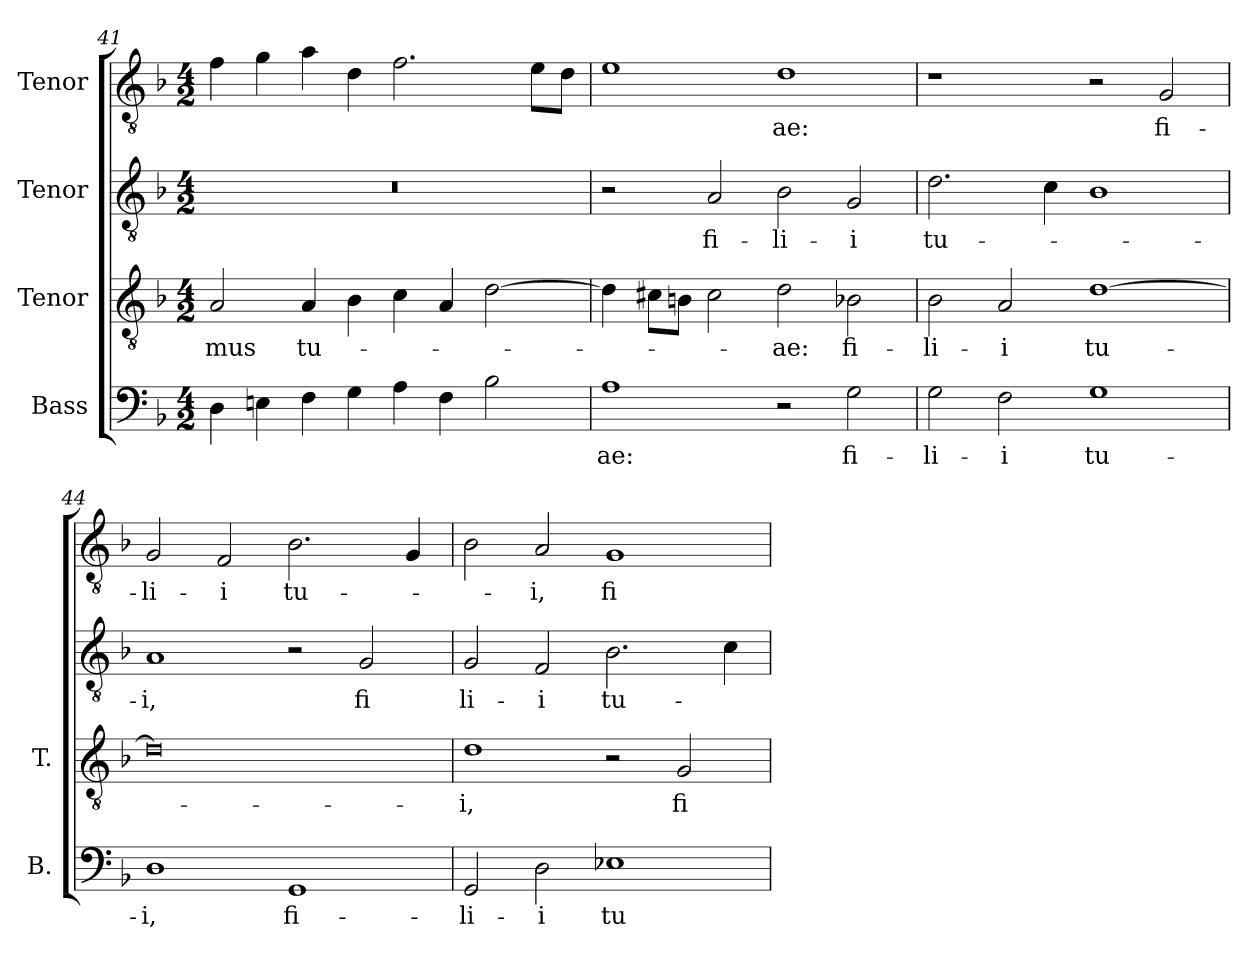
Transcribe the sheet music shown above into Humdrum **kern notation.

**kern	**text	**kern	**text	**kern	**text	**kern	**text
*part4	*part4	*part3	*part3	*part2	*part2	*part1	*part1
*staff4	*staff4	*staff3	*staff3	*staff2	*staff2	*staff1	*staff1
*I"Bass	*	*I"Tenor	*	*I"Tenor	*	*I"Tenor	*
*I'B.	*	*I'T.	*	*	*	*	*
*clefF4	*	*clefGv2	*	*clefGv2	*	*clefGv2	*
*	*	*ITrd7c12	*	*ITrd7c12	*	*ITrd7c12	*
*k[b-]	*	*k[b-]	*	*k[b-]	*	*k[b-]	*
*F:	*	*F:	*	*F:	*	*F:	*
*M4/2	*	*M4/2	*	*M4/2	*	*M4/2	*
=41	=41	=41	=41	=41	=41	=41	=41
!	!	!	!LO:LY:b:color=#000000	!LO:N:vis=1	!	!	!
4Di\	.	2AAi/	-mus	0r	.	4Fi\	.
4Eni\	.	.	.	.	.	4Gi\	.
!	!	!	!LO:LY:b:color=#000000	!	!	!	!
4Fi\	.	4AAi/	tu-	.	.	4Ai\	.
4Gi\	.	4BB-i\	.	.	.	4Di\	.
4Ai\	.	4Ci\	.	.	.	2.Fi\	.
4Fi\	.	4AAi/	.	.	.	.	.
2B-i\	.	[2Di\	.	.	.	.	.
.	.	.	.	.	.	8Ei\L	.
.	.	.	.	.	.	8Di\J	.
=42	=42	=42	=42	=42	=42	=42	=42
!	!LO:LY:b:color=#000000	!	!	!	!	!	!
1Ai	-ae:	4Di\]	.	2r	.	1Ei	.
.	.	8C#Xi\L	.	.	.	.	.
.	.	8BBni\J	.	.	.	.	.
!	!	!	!	!	!LO:LY:b:color=#000000	!	!
.	.	2C#i\	.	2AAi/	fi-	.	.
!	!	!	!LO:LY:b:color=#000000	!	!	!	!
!	!	!	!	!	!LO:LY:b:color=#000000	!	!
!	!	!	!	!	!	!	!LO:LY:b:color=#000000
2r	.	2Di\	-ae:	2BB-i\	-li-	1Di	-ae:
!	!LO:LY:b:color=#000000	!	!	!	!	!	!
!	!	!	!LO:LY:b:color=#000000	!	!	!	!
!	!	!	!	!	!LO:LY:b:color=#000000	!	!
2Gi\	fi-	2BB-Xi\	fi-	2GGi/	-i	.	.
=43	=43	=43	=43	=43	=43	=43	=43
!	!LO:LY:b:color=#000000	!	!	!	!	!	!
!	!	!	!LO:LY:b:color=#000000	!	!	!	!
!	!	!	!	!	!LO:LY:b:color=#000000	!	!
2Gi\	-li-	2BB-i\	-li-	2.Di\	tu-	1r	.
!	!LO:LY:b:color=#000000	!	!	!	!	!	!
!	!	!	!LO:LY:b:color=#000000	!	!	!	!
2Fi\	-i	2AAi/	-i	.	.	.	.
.	.	.	.	4Ci\	.	.	.
!	!LO:LY:b:color=#000000	!	!	!	!	!	!
!	!	!	!LO:LY:b:color=#000000	!	!	!	!
1Gi	tu-	[1Di	tu-	1BB-i	.	2r	.
!	!	!	!	!	!	!	!LO:LY:b:color=#000000
.	.	.	.	.	.	2GGi/	fi-
!!LO:LB:g=z
=44	=44	=44	=44	=44	=44	=44	=44
!	!LO:LY:b:color=#000000	!	!	!	!	!	!
!	!	!	!	!	!LO:LY:b:color=#000000	!	!
!	!	!	!	!	!	!	!LO:LY:b:color=#000000
1Di	-i,	0Di]	.	1AAi	-i,	2GGi/	-li-
!	!	!	!	!	!	!	!LO:LY:b:color=#000000
.	.	.	.	.	.	2FFi/	-i
!	!LO:LY:b:color=#000000	!	!	!	!	!	!
!	!	!	!	!	!	!	!LO:LY:b:color=#000000
1GGi	fi-	.	.	2r	.	2.BB-i\	tu-
!	!	!	!	!	!LO:LY:b:color=#000000	!	!
.	.	.	.	2GGi/	fi	.	.
.	.	.	.	.	.	4GGi/	.
=45	=45	=45	=45	=45	=45	=45	=45
!	!LO:LY:b:color=#000000	!	!	!	!	!	!
!	!	!	!LO:LY:b:color=#000000	!	!	!	!
!	!	!	!	!	!LO:LY:b:color=#000000	!	!
2GGi/	-li-	1Di	-i,	2GGi/	li-	2BB-i\	.
!	!LO:LY:b:color=#000000	!	!	!	!	!	!
!	!	!	!	!	!LO:LY:b:color=#000000	!	!
!	!	!	!	!	!	!	!LO:LY:b:color=#000000
2Di\	-i	.	.	2FFi/	-i	2AAi/	-i,
!	!LO:LY:b:color=#000000	!	!	!	!	!	!
!	!	!	!	!	!LO:LY:b:color=#000000	!	!
!	!	!	!	!	!	!	!LO:LY:b:color=#000000
1E-Xi	tu-	2r	.	2.BB-i\	tu-	1GGi	fi-
!	!	!	!LO:LY:b:color=#000000	!	!	!	!
.	.	2GGi/	fi-	.	.	.	.
.	.	.	.	4Ci\	.	.	.
=	=	=	=	=	=	=	=
*-	*-	*-	*-	*-	*-	*-	*-
